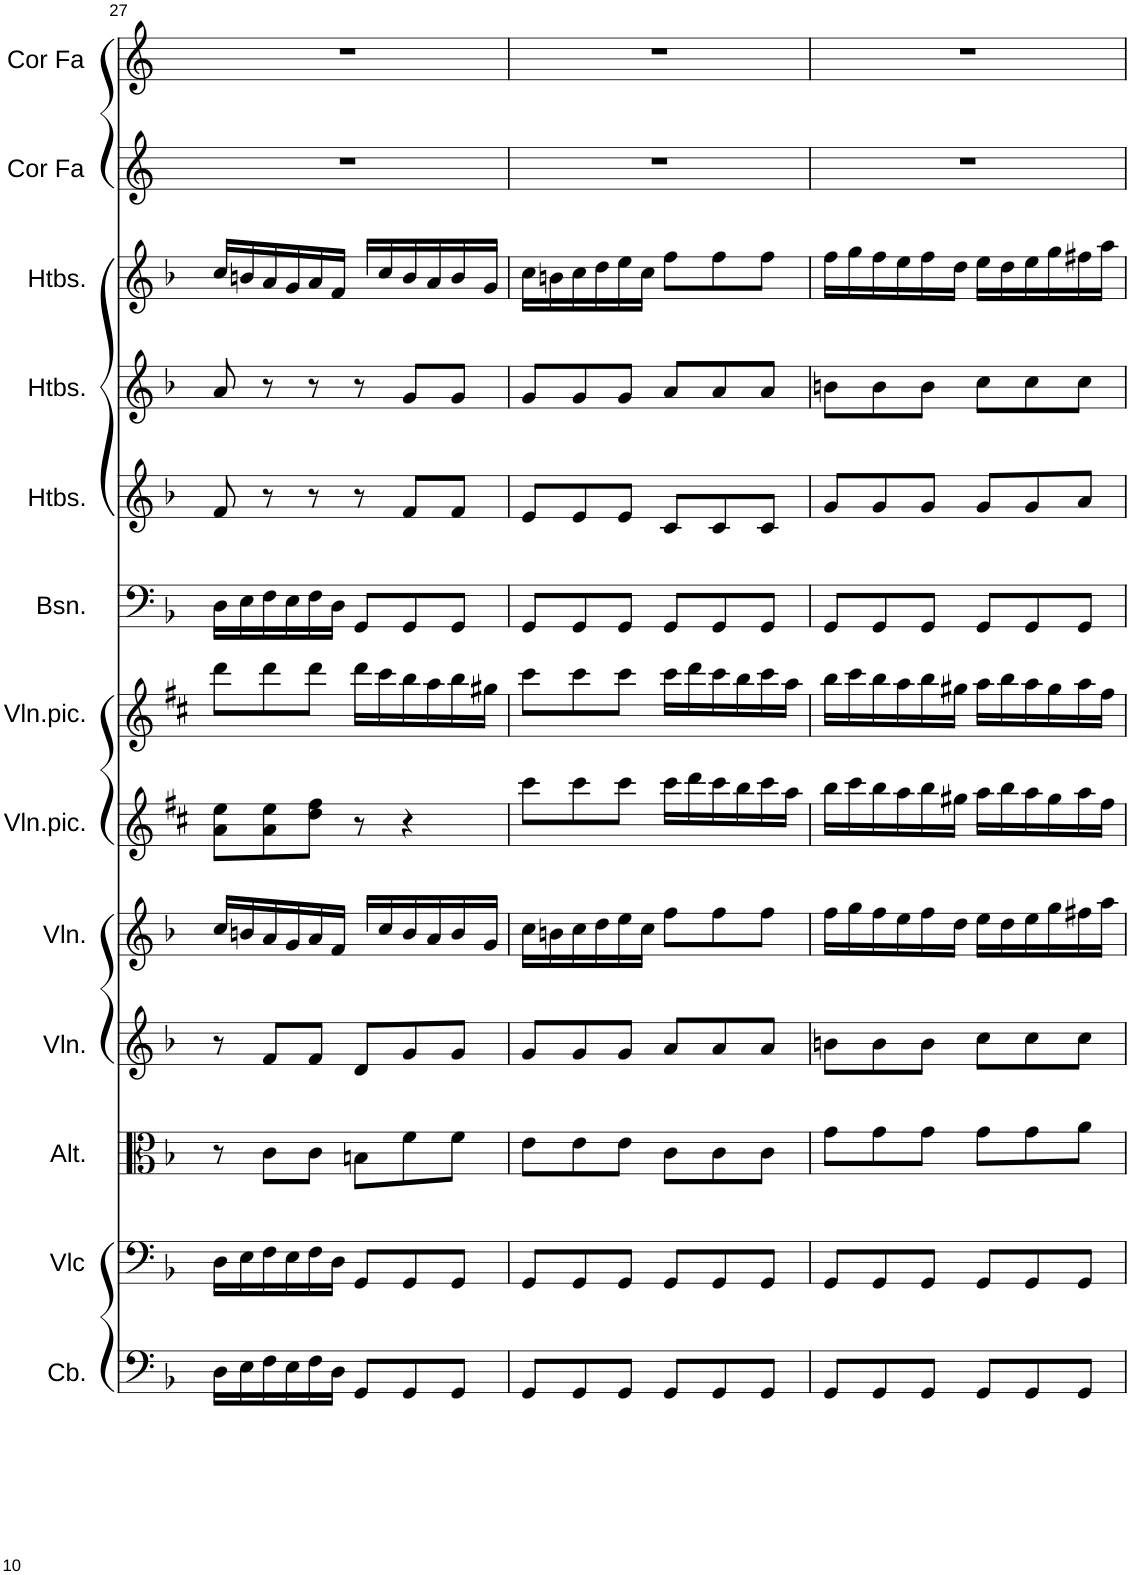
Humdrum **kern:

**kern	**kern	**kern	**kern	**kern	**kern	**kern	**kern	**kern	**kern	**kern	**kern	**kern
*part13	*part12	*part11	*part10	*part9	*part8	*part7	*part6	*part5	*part4	*part3	*part2	*part1
*staff13	*staff12	*staff11	*staff10	*staff9	*staff8	*staff7	*staff6	*staff5	*staff4	*staff3	*staff2	*staff1
*I"Contrebasse	*I"Violoncelle	*I"Alto	*I"Violon	*I"Violon	*I"Violon	*I"Violon piccolo	*I"Basson	*I"Hautbois	*I"Hautbois	*I"Hautbois	*I"Cor en Fa	*I"Cor en Fa
*I'Cb.	*I'Vlc	*I'Alt.	*I'Vln.	*I'Vln.	*	*I'Vln.pic.	*I'Bsn.	*I'Htbs.	*I'Htbs.	*I'Htbs.	*I'Cor Fa	*I'Cor Fa
!!LO:PB:g=z
*clefF4	*clefF4	*clefC3	*clefG2	*clefG2	*clefG2	*clefG2	*clefF4	*clefG2	*clefG2	*clefG2	*clefG2	*clefG2
*Trd7c12	*	*	*	*	*Trd5c9	*Trd5c9	*	*	*	*	*Trd4c7	*Trd4c7
*k[b-]	*k[b-]	*k[b-]	*k[b-]	*k[b-]	*k[f#c#]	*k[f#c#]	*k[b-]	*k[b-]	*k[b-]	*k[b-]	*k[]	*k[]
*M6/8	*M6/8	*M6/8	*M6/8	*M6/8	*M6/8	*M6/8	*M6/8	*M6/8	*M6/8	*M6/8	*M6/8	*M6/8
=27	=27	=27	=27	=27	=27	=27	=27	=27	=27	=27	=27	=27
16D\LL	16D\LL	8r	8r	16cc/LL	8a\ 8ee\L	8ddd\L	16D\LL	8f/	8a/	16cc/LL	2.r	2.r
16E\	16E\	.	.	16bn/	.	.	16E\	.	.	16bn/	.	.
16F\	16F\	8c\L	8f/L	16a/	8a\ 8ee\	8ddd\	16F\	8r	8r	16a/	.	.
16E\	16E\	.	.	16g/	.	.	16E\	.	.	16g/	.	.
16F\	16F\	8c\J	8f/J	16a/	8dd\ 8ff#\J	8ddd\J	16F\	8r	8r	16a/	.	.
16D\JJ	16D\JJ	.	.	16f/JJ	.	.	16D\JJ	.	.	16f/JJ	.	.
8GG/L	8GG/L	8Bn\L	8d/L	16b/LL	8r	16ddd\LL	8GG/L	8r	8r	16b/LL	.	.
.	.	.	.	16cc/	.	16ccc#\	.	.	.	16cc/	.	.
8GG/	8GG/	8f\	8g/	16b/	4r	16bb\	8GG/	8f/L	8g/L	16b/	.	.
.	.	.	.	16a/	.	16aa\	.	.	.	16a/	.	.
8GG/J	8GG/J	8f\J	8g/J	16b/	.	16bb\	8GG/J	8f/J	8g/J	16b/	.	.
.	.	.	.	16g/JJ	.	16gg#X\JJ	.	.	.	16g/JJ	.	.
=28	=28	=28	=28	=28	=28	=28	=28	=28	=28	=28	=28	=28
8GG/L	8GG/L	8e\L	8g/L	16cc\LL	8ccc#\L	8ccc#\L	8GG/L	8e/L	8g/L	16cc\LL	2.r	2.r
.	.	.	.	16bn\	.	.	.	.	.	16bn\	.	.
8GG/	8GG/	8e\	8g/	16cc\	8ccc#\	8ccc#\	8GG/	8e/	8g/	16cc\	.	.
.	.	.	.	16dd\	.	.	.	.	.	16dd\	.	.
8GG/J	8GG/J	8e\J	8g/J	16ee\	8ccc#\J	8ccc#\J	8GG/J	8e/J	8g/J	16ee\	.	.
.	.	.	.	16cc\JJ	.	.	.	.	.	16cc\JJ	.	.
8GG/L	8GG/L	8c\L	8a/L	8ff\L	16ccc#\LL	16ccc#\LL	8GG/L	8c/L	8a/L	8ff\L	.	.
.	.	.	.	.	16ddd\	16ddd\	.	.	.	.	.	.
8GG/	8GG/	8c\	8a/	8ff\	16ccc#\	16ccc#\	8GG/	8c/	8a/	8ff\	.	.
.	.	.	.	.	16bb\	16bb\	.	.	.	.	.	.
8GG/J	8GG/J	8c\J	8a/J	8ff\J	16ccc#\	16ccc#\	8GG/J	8c/J	8a/J	8ff\J	.	.
.	.	.	.	.	16aa\JJ	16aa\JJ	.	.	.	.	.	.
=29	=29	=29	=29	=29	=29	=29	=29	=29	=29	=29	=29	=29
8GG/L	8GG/L	8g\L	8bn\L	16ff\LL	16bb\LL	16bb\LL	8GG/L	8g/L	8bn\L	16ff\LL	2.r	2.r
.	.	.	.	16gg\	16ccc#\	16ccc#\	.	.	.	16gg\	.	.
8GG/	8GG/	8g\	8b\	16ff\	16bb\	16bb\	8GG/	8g/	8b\	16ff\	.	.
.	.	.	.	16ee\	16aa\	16aa\	.	.	.	16ee\	.	.
8GG/J	8GG/J	8g\J	8b\J	16ff\	16bb\	16bb\	8GG/J	8g/J	8b\J	16ff\	.	.
.	.	.	.	16dd\JJ	16gg#X\JJ	16gg#X\JJ	.	.	.	16dd\JJ	.	.
8GG/L	8GG/L	8g\L	8cc\L	16ee\LL	16aa\LL	16aa\LL	8GG/L	8g/L	8cc\L	16ee\LL	.	.
.	.	.	.	16dd\	16bb\	16bb\	.	.	.	16dd\	.	.
8GG/	8GG/	8g\	8cc\	16ee\	16aa\	16aa\	8GG/	8g/	8cc\	16ee\	.	.
.	.	.	.	16gg\	16gg#\	16gg#\	.	.	.	16gg\	.	.
8GG/J	8GG/J	8a\J	8cc\J	16ff#X\	16aa\	16aa\	8GG/J	8a/J	8cc\J	16ff#X\	.	.
.	.	.	.	16aa\JJ	16ff#\JJ	16ff#\JJ	.	.	.	16aa\JJ	.	.
=	=	=	=	=	=	=	=	=	=	=	=	=
*-	*-	*-	*-	*-	*-	*-	*-	*-	*-	*-	*-	*-
